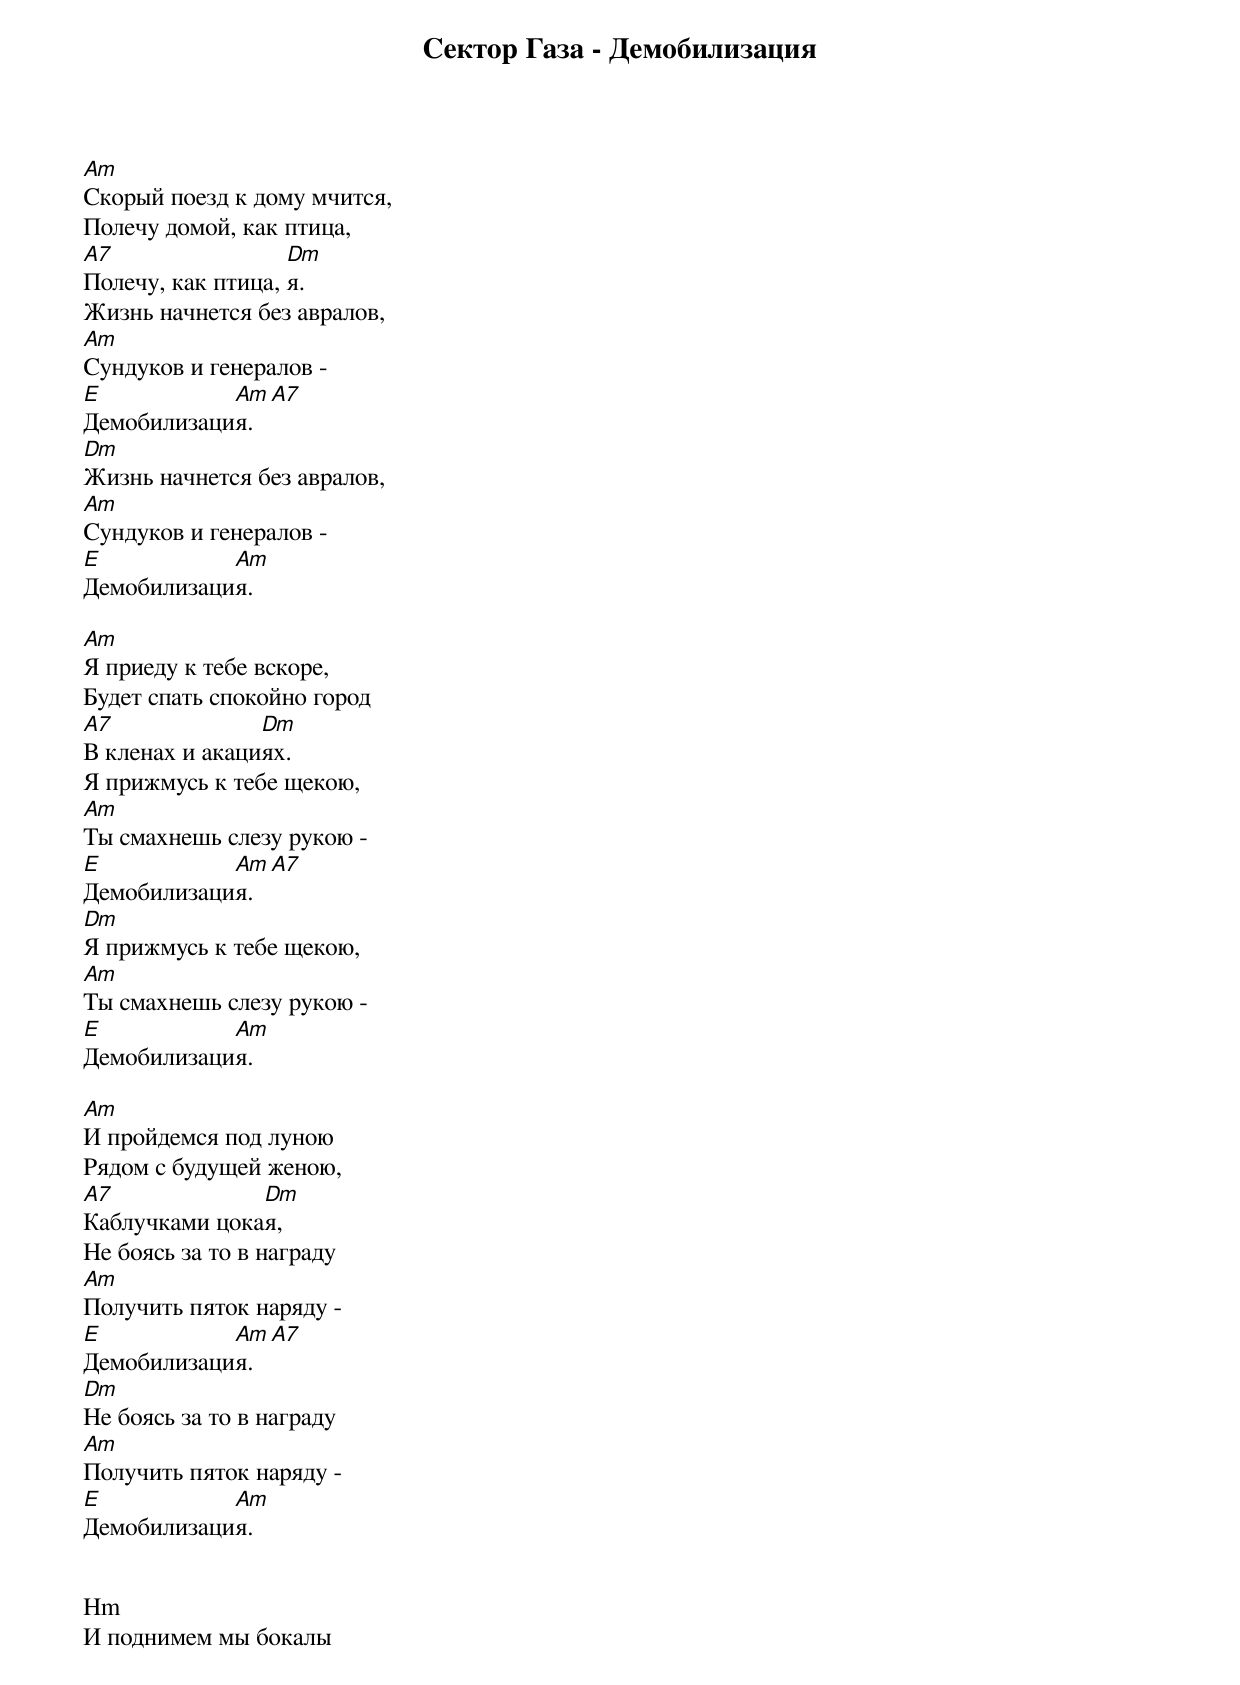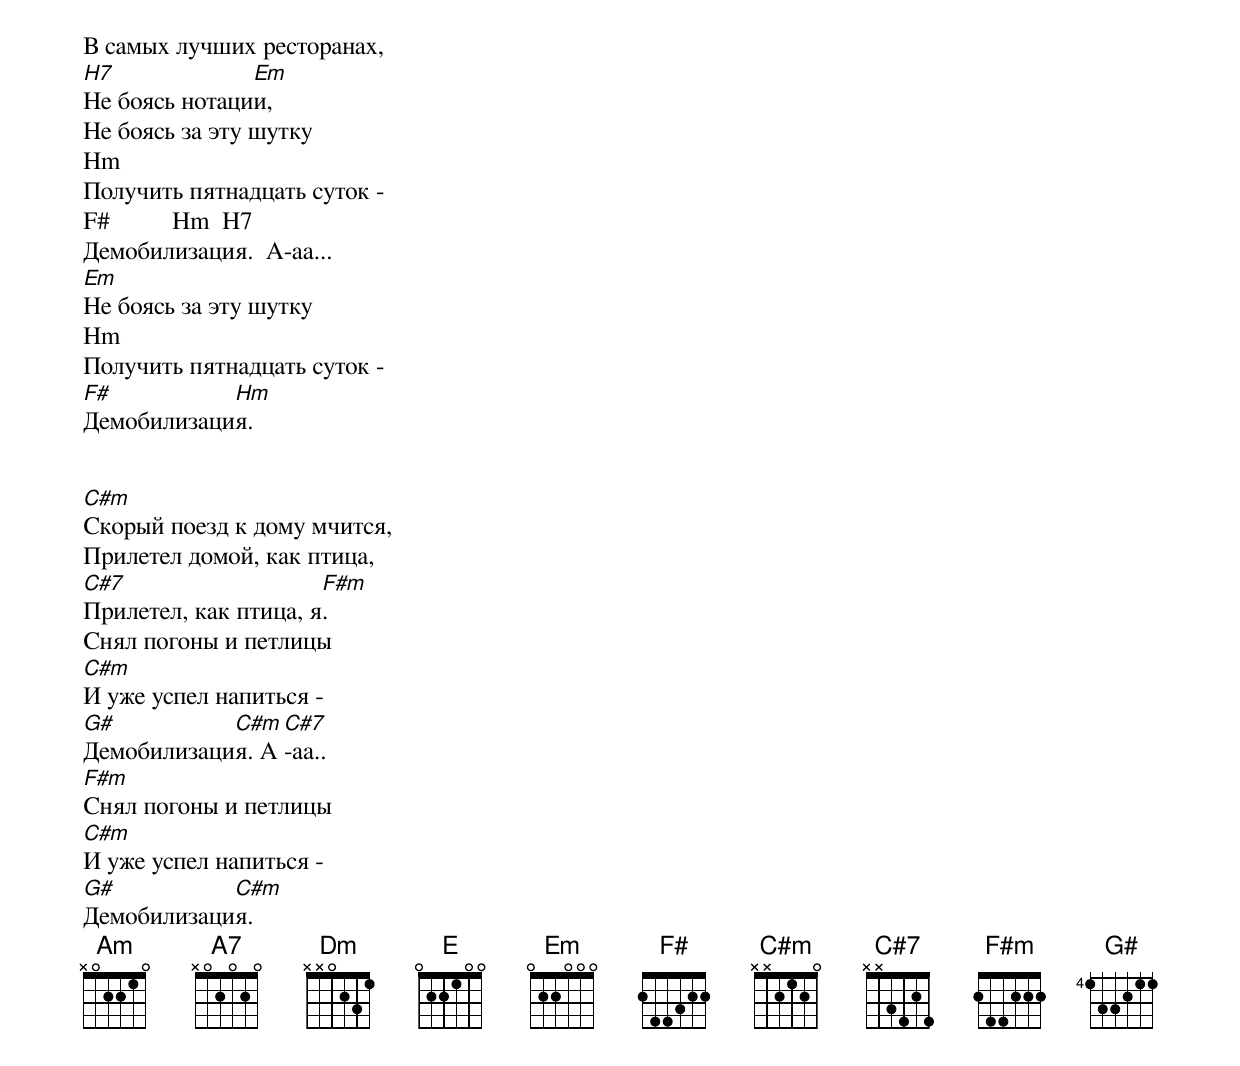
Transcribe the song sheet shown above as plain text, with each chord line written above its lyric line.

Сектор Газа - Демобилизация

Am
Скорый поезд к дому мчится,
Полечу домой, как птица,
A7                 Dm
Полечу, как птица, я.
Жизнь начнется без авралов,
Am
Сундуков и генералов -
E           Am A7
Демобилизация.
Dm
Жизнь начнется без авралов,
Am
Сундуков и генералов -
E           Am
Демобилизация.

Am
Я приеду к тебе вскоре,
Будет спать спокойно город
A7              Dm
В кленах и акациях.
Я прижмусь к тебе щекою,
Am
Ты смахнешь слезу рукою -
E           Am A7
Демобилизация.
Dm
Я прижмусь к тебе щекою,
Am
Ты смахнешь слезу рукою -
E           Am
Демобилизация.

Am
И пройдемся под луною
Рядом с будущей женою,
A7             Dm
Каблучками цокая,
Не боясь за то в награду
Am
Получить пяток наряду -
E           Am A7
Демобилизация.
Dm
Не боясь за то в награду
Am
Получить пяток наряду -
E           Am
Демобилизация.


Hm
И поднимем мы бокалы
В самых лучших ресторанах,
H7             Em
Не боясь нотации,
Не боясь за эту шутку
Hm
Получить пятнадцать суток -
F#          Hm  H7
Демобилизация.  А-аа...
Em
Не боясь за эту шутку
Hm
Получить пятнадцать суток -
F#          Hm
Демобилизация.


C#m
Скорый поезд к дому мчится,
Прилетел домой, как птица,
C#7                   F#m
Прилетел, как птица, я.
Снял погоны и петлицы
C#m
И уже успел напиться -
G#          C#m C#7
Демобилизация. А-аа..
F#m
Снял погоны и петлицы
C#m
И уже успел напиться -
G#          C#m
Демобилизация.
